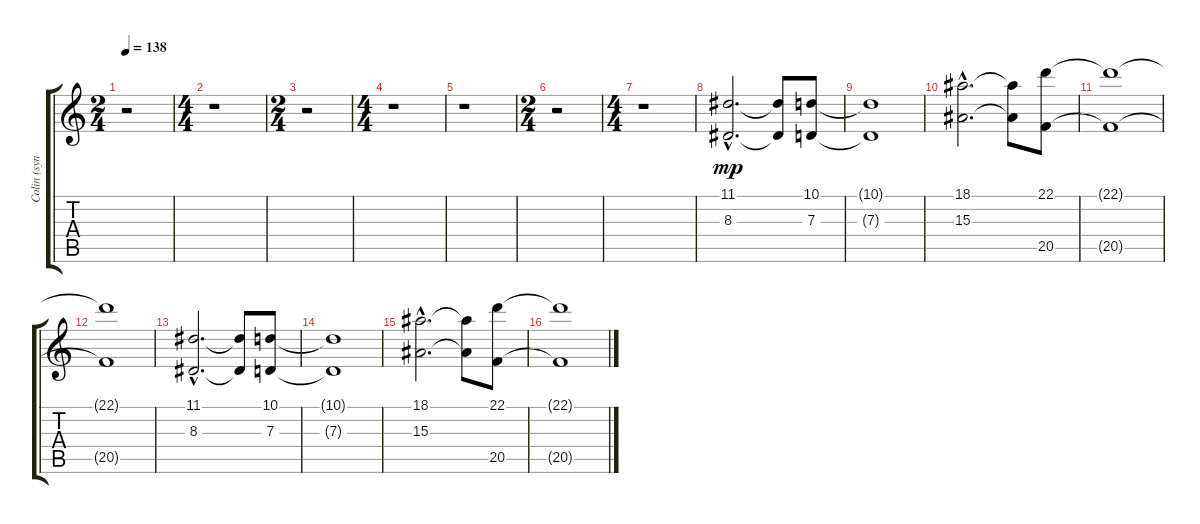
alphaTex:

\track ("Colin (synth)" "Colin (syn") {instrument pad2warm}
\staff {score tabs}
\tuning (E4 B3 G3 D3 A2 E2) {hide}
\ts (2 4)
\tempo 138
\clef g2
\ks c
r.2{dy mp} |
\ts (4 4)
r.1 |
\ts (2 4)
r.2 |
\ts (4 4)
r.1 |
r.1 |
\ts (2 4)
r.2 |
\ts (4 4)
r.1 |
(11.1{hac} 8.3{hac}).2{d} (11.1{t} 8.3{t}).8 (10.1 7.3).8 |
(10.1{t} 7.3{t}).1 |
(18.1{hac} 15.3{hac}).2{d} (18.1{t} 15.3{t}).8 (22.1 20.5).8 |
(22.1{t} 20.5{t}).1 |
(22.1{t} 20.5{t}).1 |
(11.1{hac} 8.3{hac}).2{d} (11.1{t} 8.3{t}).8 (10.1 7.3).8 |
(10.1{t} 7.3{t}).1 |
(18.1{hac} 15.3{hac}).2{d} (18.1{t} 15.3{t}).8 (22.1 20.5).8 |
(22.1{t} 20.5{t}).1
